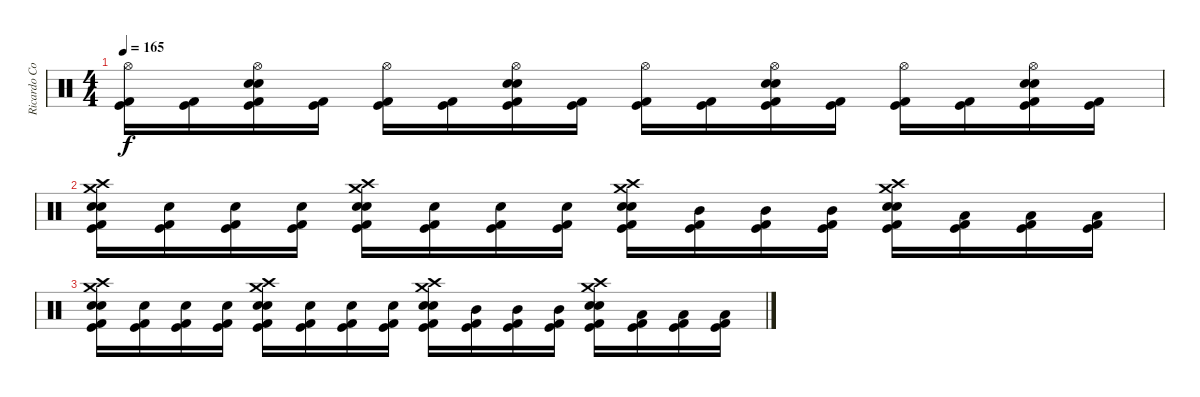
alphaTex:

\track ("Ricardo Confessori" "Ricardo Co") {instrument percussion}
\staff {score}
\articulation defaults
\ts (4 4)
\tempo 165
\clef neutral
\ks c
("Hi-Hat (open)" "Kick (hit) 2" "Kick (hit)").16{dy f} ("Kick (hit) 2" "Kick (hit)").16 ("Hi-Hat (open)" "Electric Snare (hit)" "Snare (hit) 2" "Kick (hit) 2" "Kick (hit)").16 ("Kick (hit) 2" "Kick (hit)").16 ("Hi-Hat (open)" "Kick (hit) 2" "Kick (hit)").16 ("Kick (hit) 2" "Kick (hit)").16 ("Hi-Hat (open)" "Electric Snare (hit)" "Snare (hit) 2" "Kick (hit) 2" "Kick (hit)").16 ("Kick (hit) 2" "Kick (hit)").16 ("Hi-Hat (open)" "Kick (hit) 2" "Kick (hit)").16 ("Kick (hit) 2" "Kick (hit)").16 ("Hi-Hat (open)" "Electric Snare (hit)" "Snare (hit) 2" "Kick (hit) 2" "Kick (hit)").16 ("Kick (hit) 2" "Kick (hit)").16 ("Hi-Hat (open)" "Kick (hit) 2" "Kick (hit)").16 ("Kick (hit) 2" "Kick (hit)").16 ("Hi-Hat (open)" "Electric Snare (hit)" "Snare (hit) 2" "Kick (hit) 2" "Kick (hit)").16 ("Kick (hit) 2" "Kick (hit)").16 |
("Crash medium (hit)" "Crash high (hit)" "Electric Snare (hit)" "Snare (hit) 2" "Kick (hit) 2" "Kick (hit)").16 ("Electric Snare (hit)" "Kick (hit) 2" "Kick (hit)").16 ("Electric Snare (hit)" "Kick (hit) 2" "Kick (hit)").16 ("Electric Snare (hit)" "Kick (hit) 2" "Kick (hit)").16 ("Crash medium (hit)" "Crash high (hit)" "Electric Snare (hit)" "Snare (hit) 2" "Kick (hit) 2" "Kick (hit)").16 ("Electric Snare (hit)" "Kick (hit) 2" "Kick (hit)").16 ("Electric Snare (hit)" "Kick (hit) 2" "Kick (hit)").16 ("Electric Snare (hit)" "Kick (hit) 2" "Kick (hit)").16 ("Crash medium (hit)" "Crash high (hit)" "Electric Snare (hit)" "Snare (hit) 2" "Kick (hit) 2" "Kick (hit)").16 ("Mid Tom (hit)" "Kick (hit) 2" "Kick (hit)").16 ("Mid Tom (hit)" "Kick (hit) 2" "Kick (hit)").16 ("Mid Tom (hit)" "Kick (hit) 2" "Kick (hit)").16 ("Crash medium (hit)" "Crash high (hit)" "Electric Snare (hit)" "Snare (hit) 2" "Kick (hit) 2" "Kick (hit)").16 ("Low Tom (hit)" "Kick (hit) 2" "Kick (hit)").16 ("Low Tom (hit)" "Kick (hit) 2" "Kick (hit)").16 ("Low Tom (hit)" "Kick (hit) 2" "Kick (hit)").16 |
("Crash medium (hit)" "Crash high (hit)" "Electric Snare (hit)" "Snare (hit) 2" "Kick (hit) 2" "Kick (hit)").16 ("Electric Snare (hit)" "Kick (hit) 2" "Kick (hit)").16 ("Electric Snare (hit)" "Kick (hit) 2" "Kick (hit)").16 ("Electric Snare (hit)" "Kick (hit) 2" "Kick (hit)").16 ("Crash medium (hit)" "Crash high (hit)" "Electric Snare (hit)" "Snare (hit) 2" "Kick (hit) 2" "Kick (hit)").16 ("Electric Snare (hit)" "Kick (hit) 2" "Kick (hit)").16 ("Electric Snare (hit)" "Kick (hit) 2" "Kick (hit)").16 ("Electric Snare (hit)" "Kick (hit) 2" "Kick (hit)").16 ("Crash medium (hit)" "Crash high (hit)" "Electric Snare (hit)" "Snare (hit) 2" "Kick (hit) 2" "Kick (hit)").16 ("Mid Tom (hit)" "Kick (hit) 2" "Kick (hit)").16 ("Mid Tom (hit)" "Kick (hit) 2" "Kick (hit)").16 ("Mid Tom (hit)" "Kick (hit) 2" "Kick (hit)").16 ("Crash medium (hit)" "Crash high (hit)" "Electric Snare (hit)" "Snare (hit) 2" "Kick (hit) 2" "Kick (hit)").16 ("Low Tom (hit)" "Kick (hit) 2" "Kick (hit)").16 ("Low Tom (hit)" "Kick (hit) 2" "Kick (hit)").16 ("Low Tom (hit)" "Kick (hit) 2" "Kick (hit)").16
